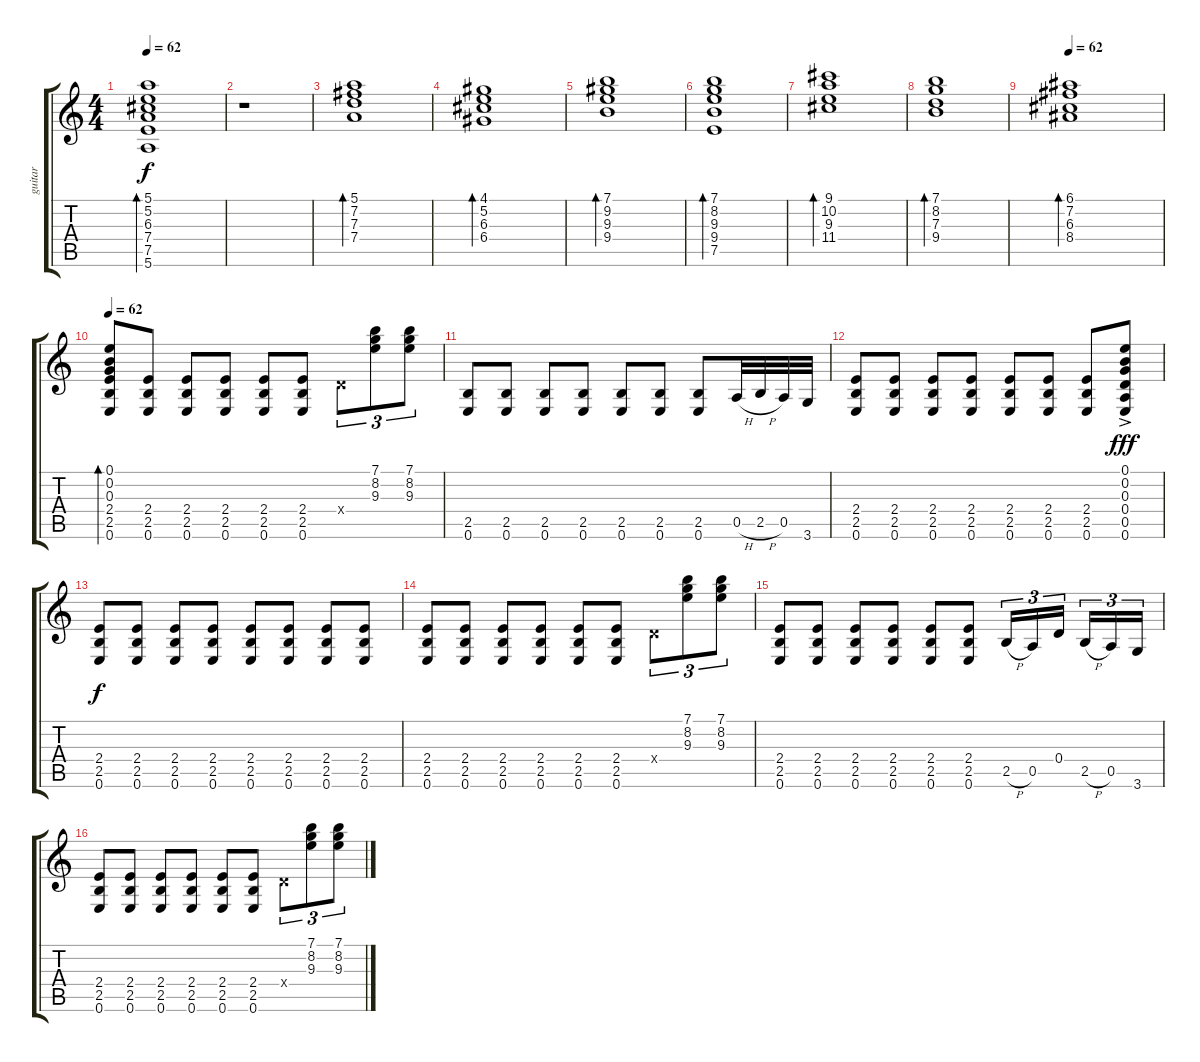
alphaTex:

\track ("guitar" "guitar") {instrument overdrivenguitar}
\staff {score tabs}
\tuning (E4 B3 G3 D3 A2 E2) {hide}
\ts (4 4)
\tempo 62
\clef g2
\ks c
(5.1 5.2 6.3 7.4 7.5 5.6).1{bd 240 dy f} |
r.1 |
(5.1 7.2 7.3 7.4).1{bd 240} |
(4.1 5.2 6.3 6.4).1{bd 240} |
(7.1 9.2 9.3 9.4).1{bd 240} |
(7.1 8.2 9.3 9.4 7.5).1{bd 240} |
(9.1 10.2 9.3 11.4).1{bd 240} |
(7.1 8.2 7.3 9.4).1{bd 240} |
\tempo 62
(6.1 7.2 6.3 8.4).1{bd 240} |
\tempo 62
(0.1 0.2 0.3 2.4 2.5 0.6).8{bd 240} (2.4 2.5 0.6).8 (2.4 2.5 0.6).8 (2.4 2.5 0.6).8 (2.4 2.5 0.6).8 (2.4 2.5 0.6).8 0.4{x}.8{tu (3 2)} (7.1 8.2 9.3).8{tu (3 2)} (7.1 8.2 9.3).8{tu (3 2)} |
(2.5 0.6).8 (2.5 0.6).8 (2.5 0.6).8 (2.5 0.6).8 (2.5 0.6).8 (2.5 0.6).8 (2.5 0.6).8 0.5{h}.32 2.5{h}.32 0.5.32 3.6.32 |
(2.4 2.5 0.6).8 (2.4 2.5 0.6).8 (2.4 2.5 0.6).8 (2.4 2.5 0.6).8 (2.4 2.5 0.6).8 (2.4 2.5 0.6).8 (2.4 2.5 0.6).8 (0.1{ac} 0.2 0.3 0.4 0.5 0.6).8{dy fff} |
(2.4 2.5 0.6).8{dy f} (2.4 2.5 0.6).8 (2.4 2.5 0.6).8 (2.4 2.5 0.6).8 (2.4 2.5 0.6).8 (2.4 2.5 0.6).8 (2.4 2.5 0.6).8 (2.4 2.5 0.6).8 |
(2.4 2.5 0.6).8 (2.4 2.5 0.6).8 (2.4 2.5 0.6).8 (2.4 2.5 0.6).8 (2.4 2.5 0.6).8 (2.4 2.5 0.6).8 0.4{x}.8{tu (3 2)} (7.1 8.2 9.3).8{tu (3 2)} (7.1 8.2 9.3).8{tu (3 2)} |
(2.4 2.5 0.6).8 (2.4 2.5 0.6).8 (2.4 2.5 0.6).8 (2.4 2.5 0.6).8 (2.4 2.5 0.6).8 (2.4 2.5 0.6).8 2.5{h}.16{tu (3 2)} 0.5.16{tu (3 2)} 0.4.16{tu (3 2)} 2.5{h}.16{tu (3 2)} 0.5.16{tu (3 2)} 3.6.16{tu (3 2)} |
(2.4 2.5 0.6).8 (2.4 2.5 0.6).8 (2.4 2.5 0.6).8 (2.4 2.5 0.6).8 (2.4 2.5 0.6).8 (2.4 2.5 0.6).8 0.4{x}.8{tu (3 2)} (7.1 8.2 9.3).8{tu (3 2)} (7.1 8.2 9.3).8{tu (3 2)}
